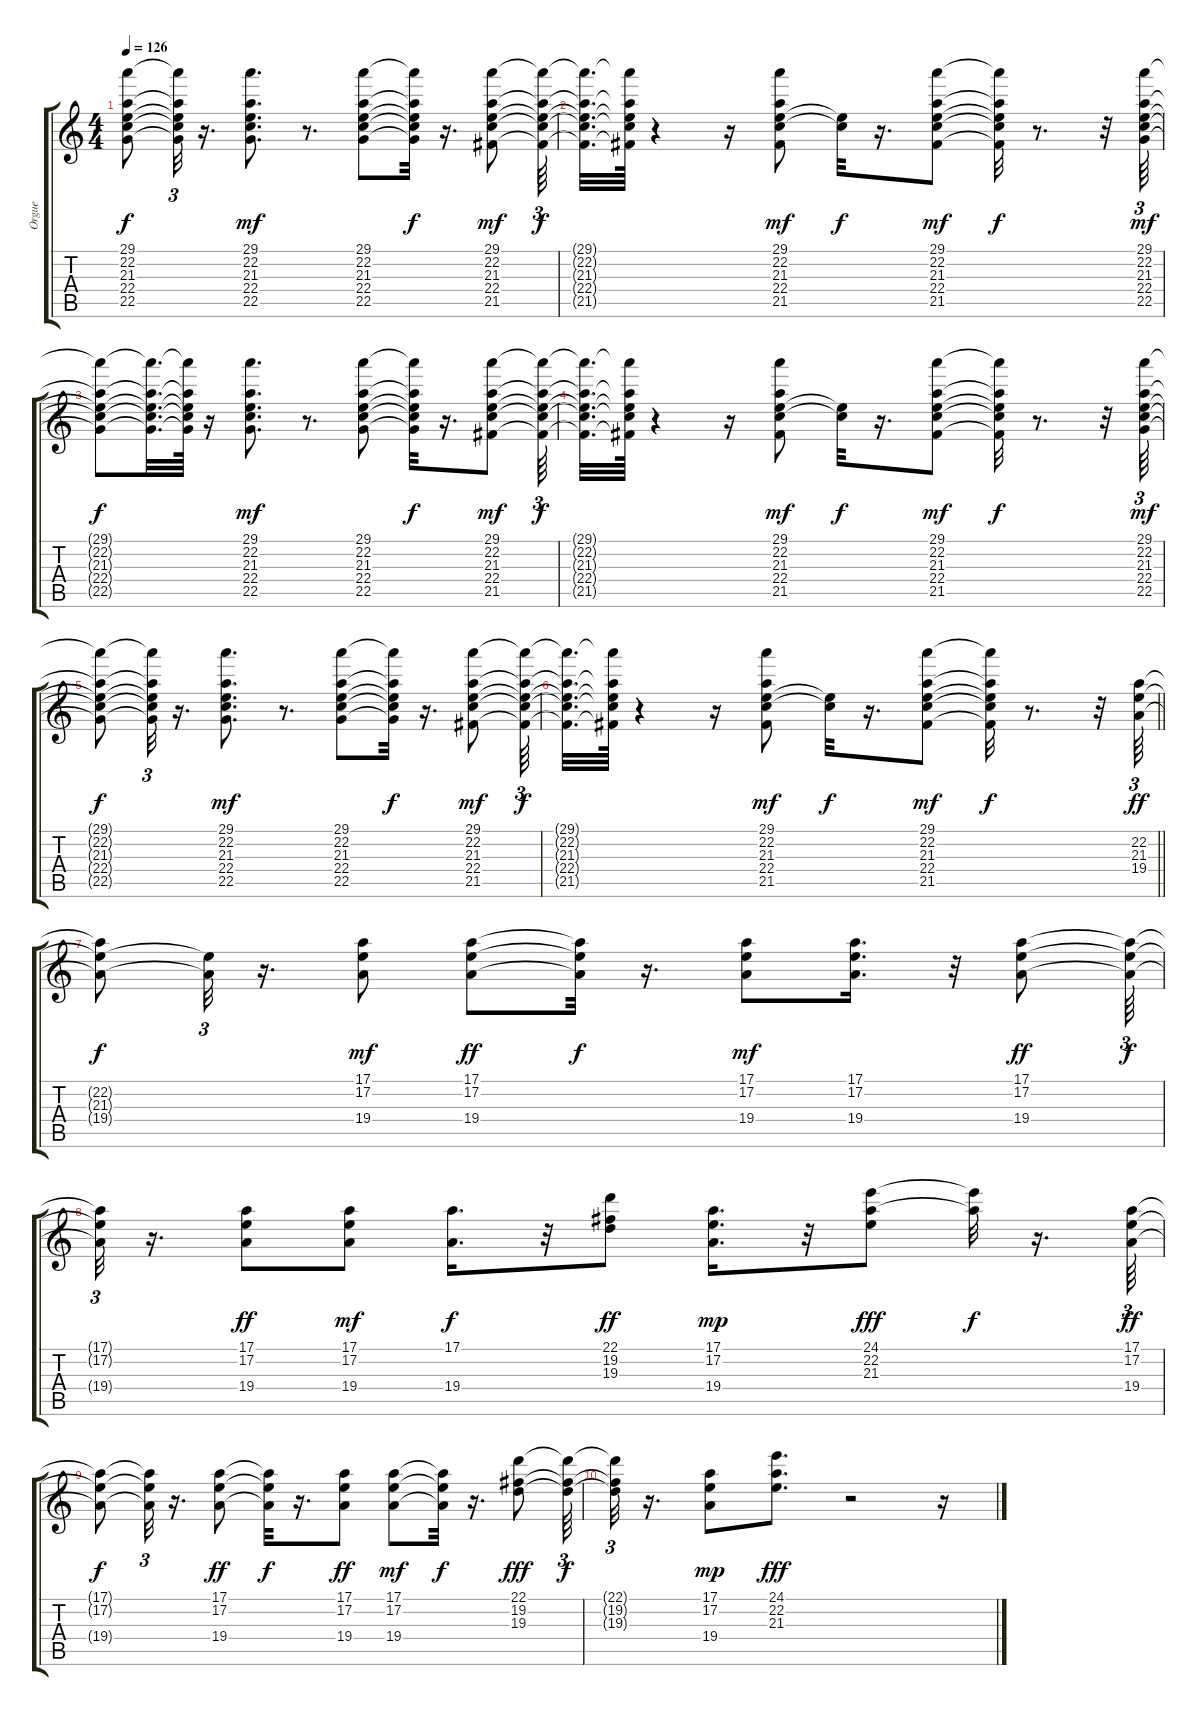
\track ("Orgue" "Orgue") {instrument rockorgan}
\staff {score tabs}
\tuning (E4 B3 G3 D3 A2 E2) {hide}
\ts (4 4)
\tempo 126
\clef g2
\ks c
(29.1{t} 22.2{t} 21.3{t} 22.4{t} 22.5{t}).8{dy f} (29.1{t} 22.2{t} 21.3{t} 22.4{t} 22.5{t}).32{tu (3 2)} r.16{d} (29.1 22.2 21.3 22.4 22.5).8{d dy mf} r.8{d} (29.1 22.2 21.3 22.4 22.5).8 (29.1{t} 22.2{t} 21.3{t} 22.4{t} 22.5{t}).32{dy f} r.16{d} (29.1 22.2 21.3 22.4 21.5).8{dy mf} (29.1{t} 22.2{t} 21.3{t} 22.4{t} 21.5{t}).64{tu (3 2) dy f} |
(29.1{t} 22.2{t} 21.3{t} 22.4{t} 21.5{t}).32{d} (29.1{t} 22.2{t} 21.3{t} 22.4{t} 21.5{t}).64 r.4 r.16 (29.1 22.2 21.3 22.4 21.5).8{dy mf} (21.3{t} 22.4{t}).32{dy f} r.16{d} (29.1 22.2 21.3 22.4 21.5).8{dy mf} (29.1{t} 22.2{t} 21.3{t} 22.4{t} 21.5{t}).32{dy f} r.8{d} r.32 (29.1 22.2 21.3 22.4 22.5).64{tu (3 2) dy mf} |
(29.1{t} 22.2{t} 21.3{t} 22.4{t} 22.5{t}).8{dy f} (29.1{t} 22.2{t} 21.3{t} 22.4{t} 22.5{t}).32{d} (29.1{t} 22.2{t} 21.3{t} 22.4{t} 22.5{t}).64 r.16 (29.1 22.2 21.3 22.4 22.5).8{d dy mf} r.8{d} (29.1 22.2 21.3 22.4 22.5).8 (29.1{t} 22.2{t} 21.3{t} 22.4{t} 22.5{t}).32{dy f} r.16{d} (29.1 22.2 21.3 22.4 21.5).8{dy mf} (29.1{t} 22.2{t} 21.3{t} 22.4{t} 21.5{t}).64{tu (3 2) dy f} |
(29.1{t} 22.2{t} 21.3{t} 22.4{t} 21.5{t}).32{d} (29.1{t} 22.2{t} 21.3{t} 22.4{t} 21.5{t}).64 r.4 r.16 (29.1 22.2 21.3 22.4 21.5).8{dy mf} (21.3{t} 22.4{t}).32{dy f} r.16{d} (29.1 22.2 21.3 22.4 21.5).8{dy mf} (29.1{t} 22.2{t} 21.3{t} 22.4{t} 21.5{t}).32{dy f} r.8{d} r.32 (29.1 22.2 21.3 22.4 22.5).64{tu (3 2) dy mf} |
(29.1{t} 22.2{t} 21.3{t} 22.4{t} 22.5{t}).8{dy f} (29.1{t} 22.2{t} 21.3{t} 22.4{t} 22.5{t}).32{tu (3 2)} r.16{d} (29.1 22.2 21.3 22.4 22.5).8{d dy mf} r.8{d} (29.1 22.2 21.3 22.4 22.5).8 (29.1{t} 22.2{t} 21.3{t} 22.4{t} 22.5{t}).32{dy f} r.16{d} (29.1 22.2 21.3 22.4 21.5).8{dy mf} (29.1{t} 22.2{t} 21.3{t} 22.4{t} 21.5{t}).64{tu (3 2) dy f} |
\barLineRight lightlight
(29.1{t} 22.2{t} 21.3{t} 22.4{t} 21.5{t}).32{d} (29.1{t} 22.2{t} 21.3{t} 22.4{t} 21.5{t}).64 r.4 r.16 (29.1 22.2 21.3 22.4 21.5).8{dy mf} (21.3{t} 22.4{t}).32{dy f} r.16{d} (29.1 22.2 21.3 22.4 21.5).8{dy mf} (29.1{t} 22.2{t} 21.3{t} 22.4{t} 21.5{t}).32{dy f} r.8{d} r.32 (22.2 21.3 19.4).64{tu (3 2) dy ff} |
(22.2{t} 21.3{t} 19.4{t}).8{dy f} (21.3{t} 19.4{t}).32{tu (3 2)} r.16{d} (17.1 17.2 19.4).8{dy mf} (17.1 17.2 19.4).8{dy ff} (17.1{t} 17.2{t} 19.4{t}).32{dy f} r.16{d} (17.1 17.2 19.4).8{dy mf} (17.1 17.2 19.4).16{d} r.32 (17.1 17.2 19.4).8{dy ff} (17.1{t} 17.2{t} 19.4{t}).64{tu (3 2) dy f} |
(17.1{t} 17.2{t} 19.4{t}).32{tu (3 2)} r.16{d} (17.1 17.2 19.4).8{dy ff} (17.1 17.2 19.4).8{dy mf} (17.1 19.4).16{d dy f} r.32 (22.1 19.2 19.3).8{dy ff} (17.1 17.2 19.4).16{d dy mp} r.32 (24.1 22.2 21.3).8{dy fff} (24.1{t} 22.2{t}).32{dy f} r.16{d} (17.1 17.2 19.4).64{tu (3 2) dy ff} |
(17.1{t} 17.2{t} 19.4{t}).8{dy f} (17.1{t} 17.2{t} 19.4{t}).32{tu (3 2)} r.16{d} (17.1 17.2 19.4).8{dy ff} (17.1{t} 17.2{t} 19.4{t}).32{dy f} r.16{d} (17.1 17.2 19.4).8{dy ff} (17.1 17.2 19.4).8{dy mf} (17.1{t} 17.2{t} 19.4{t}).32{dy f} r.16{d} (22.1 19.2 19.3).8{dy fff} (22.1{t} 19.2{t} 19.3{t}).64{tu (3 2) dy f} |
(22.1{t} 19.2{t} 19.3{t}).32{tu (3 2)} r.16{d} (17.1 17.2 19.4).8{dy mp} (24.1 22.2 21.3).8{d dy fff} r.2 r.16
